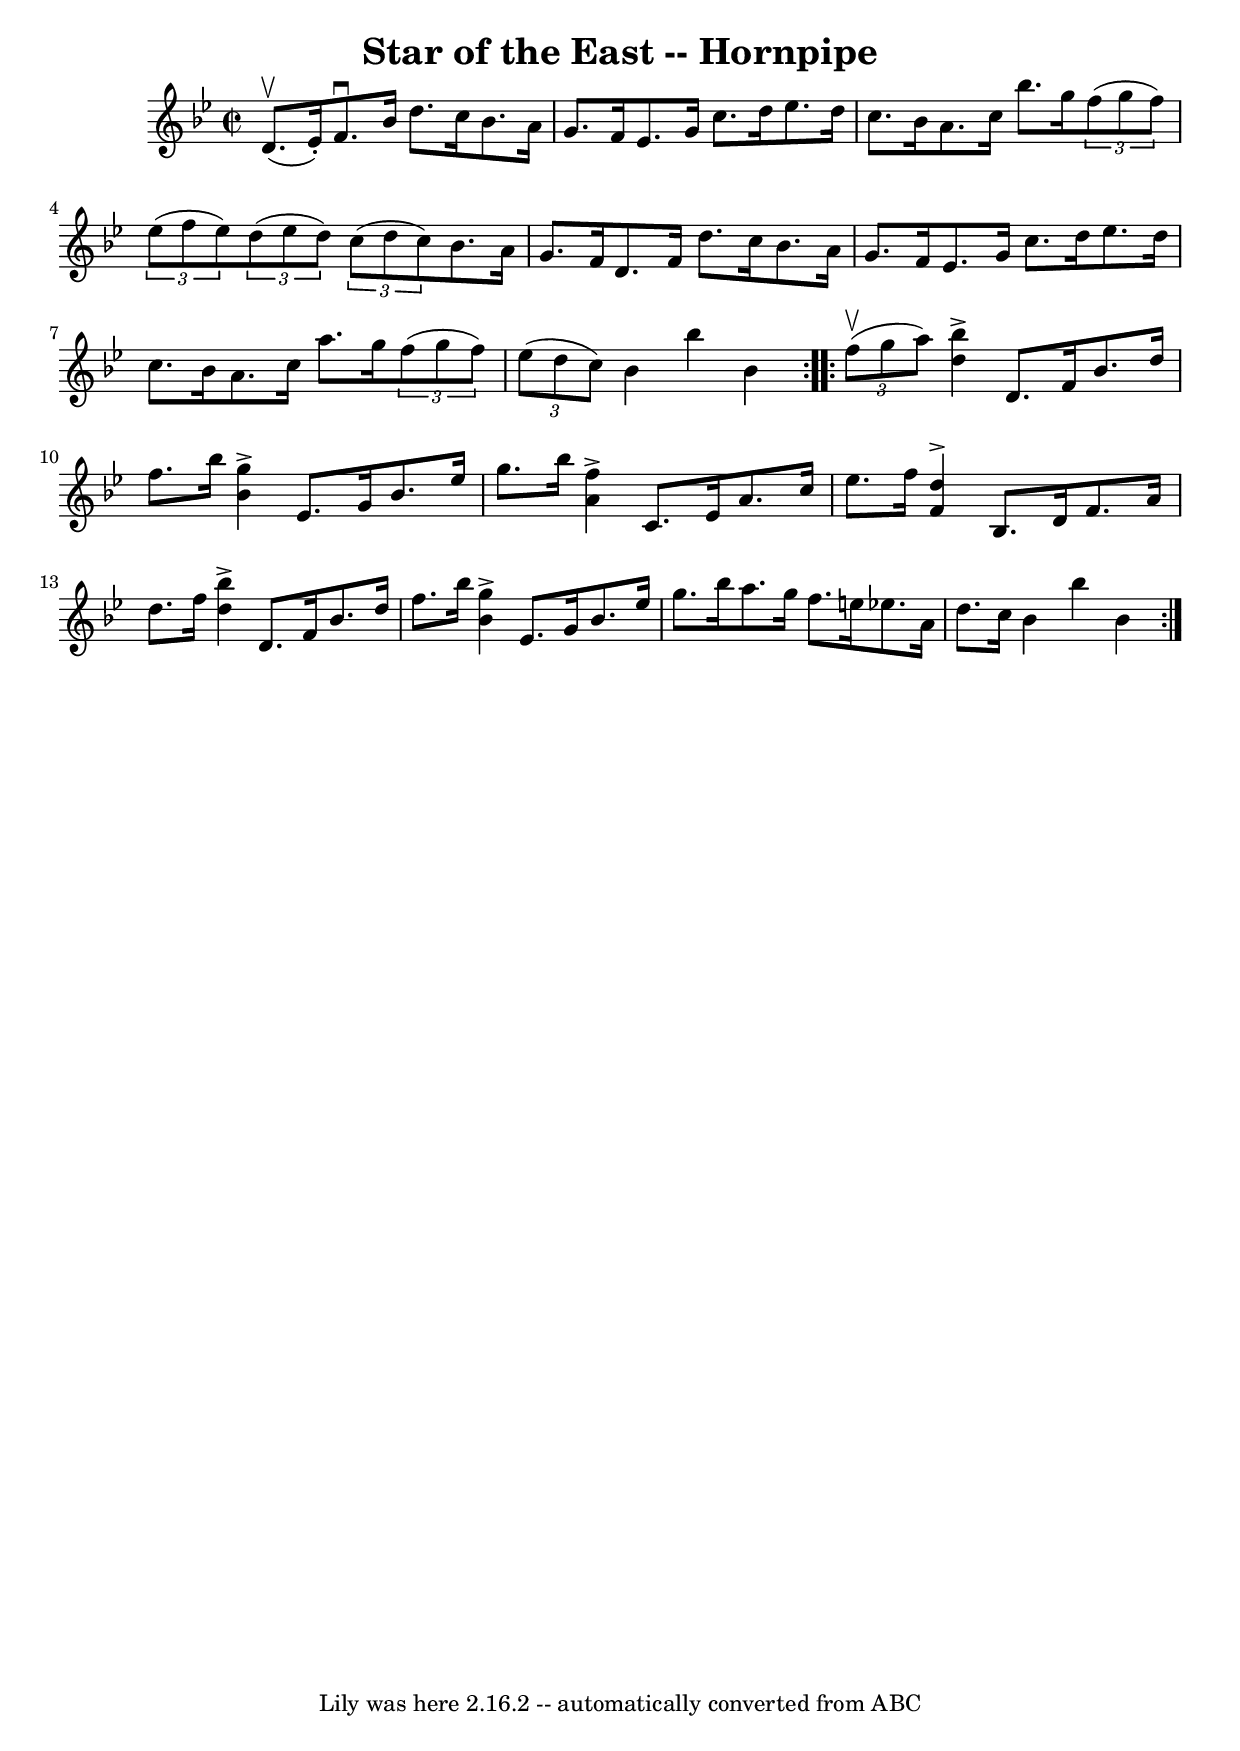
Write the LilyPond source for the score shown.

\version "2.7.40"
\include "Mammoth.ily"
\header {
	book = "Cole's 1000 Fiddle Tunes"
	crossRefNumber = "1"
	footnotes = ""
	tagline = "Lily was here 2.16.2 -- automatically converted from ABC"
	title = "Star of the East -- Hornpipe"
}
voicedefault =  {
\set Score.defaultBarType = "empty"

\repeat volta 2 {
\override Staff.TimeSignature #'style = #'C
 \time 2/2 \key bes \major d'8. (^\upbow ees'16 -.) |
 f'8. 
^\downbow bes'16 d''8. c''16 bes'8. a'16 g'8. f'16  
|
 ees'8. g'16 c''8. d''16 ees''8. d''16 c''8.    
bes'16  |
 a'8. c''16 bes''8. g''16    \times 2/3 { f''8 (
 g''8 f''8) }   \times 2/3 { ees''8 (f''8 ees''8) } |
  
 \times 2/3 { d''8 (ees''8 d''8) }   \times 2/3 { c''8 (d''8    
c''8) } bes'8. a'16 g'8. f'16  |
 d'8. f'16 d''8. 
 c''16 bes'8. a'16 g'8. f'16  |
 ees'8. g'16 c''8.  
 d''16 ees''8. d''16 c''8. bes'16  |
 a'8. c''16    
a''8. g''16    \times 2/3 { f''8 (g''8 f''8) }   \times 2/3 {   
ees''8 (d''8 c''8) } |
 bes'4 bes''4 bes'4  }     
\repeat volta 2 {   \times 2/3 { f''8 (^\upbow g''8 a''8) } |
  
 << bes''4^\accent d''4   >> d'8. f'16 bes'8. d''16 f''8.    
bes''16  |
   << g''4^\accent bes'4   >> ees'8. g'16 bes'8.    
ees''16 g''8. bes''16  |
     << f''4^\accent a'4   >> c'8.    
ees'16 a'8. c''16 ees''8. f''16  |
   << d''4^\accent   
f'4   >> bes8. d'16 f'8. a'16 d''8. f''16  |
     <<   
bes''4^\accent d''4   >> d'8. f'16 bes'8. d''16 f''8. bes''16 
 |
   << g''4^\accent bes'4   >> ees'8. g'16 bes'8. ees''16 
 g''8. bes''16  |
 a''8. g''16 f''8. e''16 ees''!8.  
 a'16 d''8. c''16  |
 bes'4 bes''4 bes'4  }   
}

\score{
    <<

	\context Staff="default"
	{
	    \voicedefault 
	}

    >>
	\layout {
	}
	\midi {}
}
